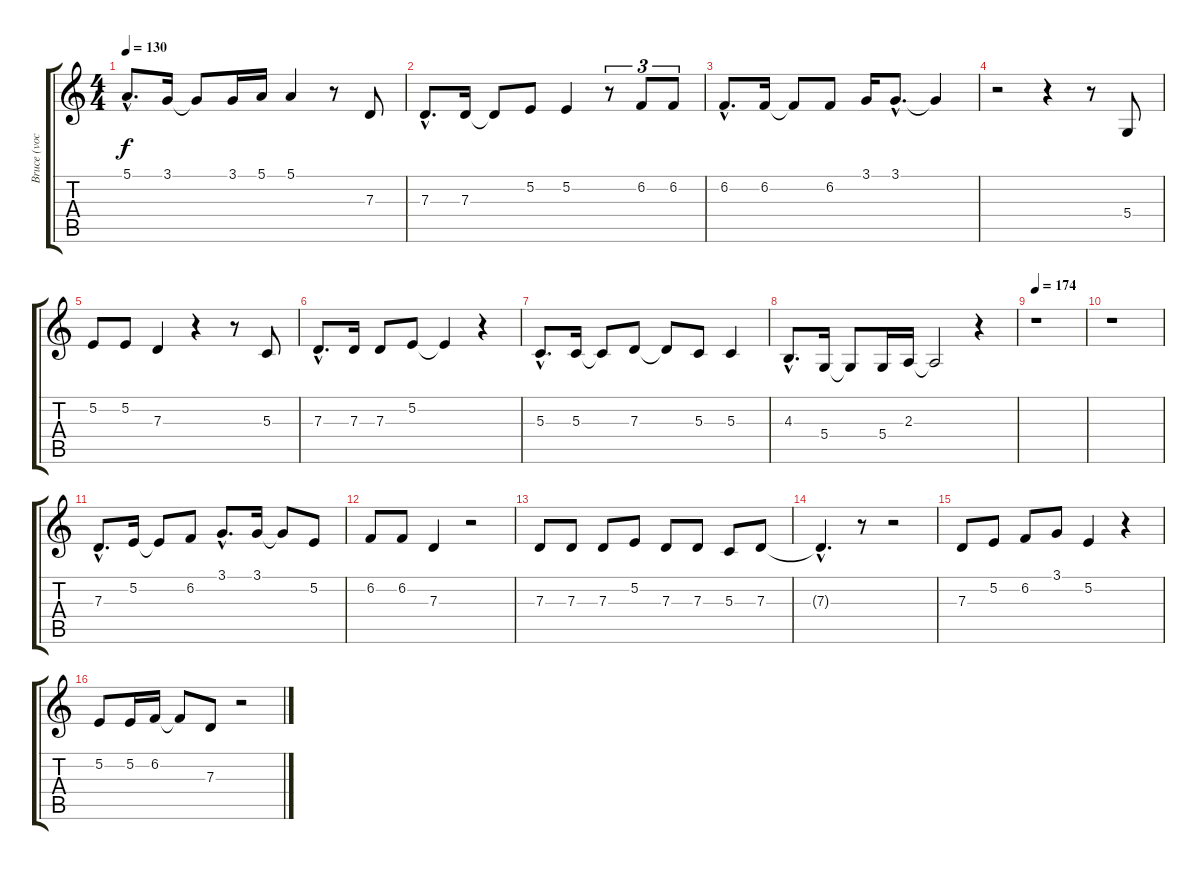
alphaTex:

\track ("Bruce (vocals)" "Bruce (voc") {instrument cello}
\staff {score tabs}
\tuning (E4 B3 G3 D3 A2 E2) {hide}
\ts (4 4)
\tempo 130
\clef g2
\ks c
5.1{hac}.8{d dy f} 3.1.16 3.1{t}.8 3.1.16 5.1.16 5.1.4 r.8 7.3.8 |
7.3{hac}.8{d} 7.3.16 7.3{t}.8 5.2.8 5.2.4 r.8{tu (3 2)} 6.2.8{tu (3 2)} 6.2.8{tu (3 2)} |
6.2{hac}.8{d} 6.2.16 6.2{t}.8 6.2.8 3.1.16 3.1{hac}.8{d} 3.1{t}.4 |
r.2 r.4 r.8 5.4.8 |
5.2.8 5.2.8 7.3.4 r.4 r.8 5.3.8 |
7.3{hac}.8{d} 7.3.16 7.3.8 5.2.8 5.2{t}.4 r.4 |
5.3{hac}.8{d} 5.3.16 5.3{t}.8 7.3.8 7.3{t}.8 5.3.8 5.3.4 |
4.3{hac}.8{d} 5.4.16 5.4{t}.8 5.4.16 2.3.16 2.3{t}.2 r.4 |
\tempo 174
r.1 |
r.1 |
7.3{hac}.8{d} 5.2.16 5.2{t}.8 6.2.8 3.1{hac}.8{d} 3.1.16 3.1{t}.8 5.2.8 |
6.2.8 6.2.8 7.3.4 r.2 |
7.3.8 7.3.8 7.3.8 5.2.8 7.3.8 7.3.8 5.3.8 7.3.8 |
7.3{hac t}.4{d} r.8 r.2 |
7.3.8 5.2.8 6.2.8 3.1.8 5.2.4 r.4 |
5.2.8 5.2.16 6.2.16 6.2{t}.8 7.3.8 r.2
